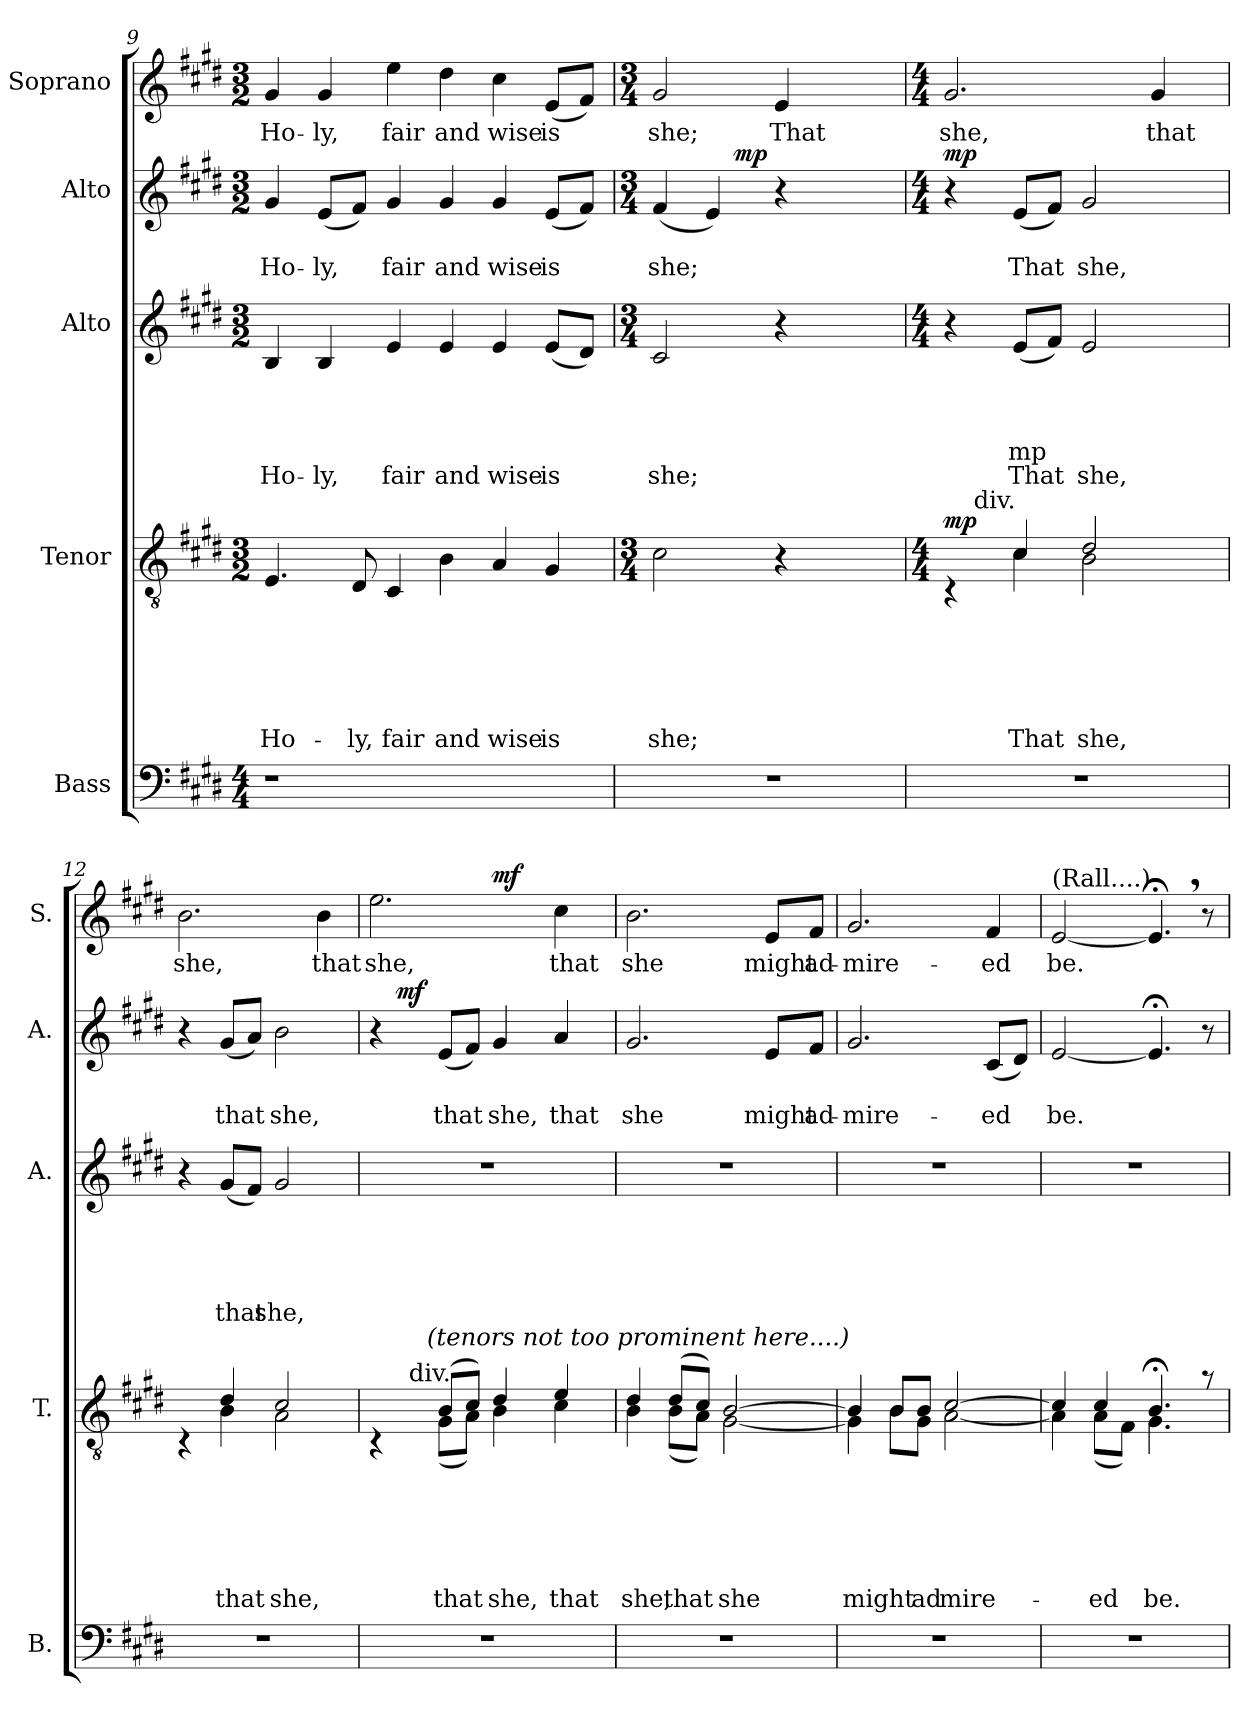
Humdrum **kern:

**kern	**kern	**text	**text	**text	**text	**text	**text	**dynam	**kern	**text	**text	**text	**text	**text	**kern	**text	**text	**dynam	**kern	**text	**dynam
*part5	*part4	*part4	*part4	*part4	*part4	*part4	*part4	*part4	*part3	*part3	*part3	*part3	*part3	*part3	*part2	*part2	*part2	*part2	*part1	*part1	*part1
*staff5	*staff4	*staff4	*staff4	*staff4	*staff4	*staff4	*staff4	*staff4	*staff3	*staff3	*staff3	*staff3	*staff3	*staff3	*staff2	*staff2	*staff2	*staff2	*staff1	*staff1	*staff1
*I"Bass	*I"Tenor	*	*	*	*	*	*	*	*I"Alto	*	*	*	*	*	*I"Alto	*	*	*	*I"Soprano	*	*
*I'B.	*I'T.	*	*	*	*	*	*	*	*I'A.	*	*	*	*	*	*I'A.	*	*	*	*I'S.	*	*
!!LO:PB:g=z
*clefF4	*clefGv2	*	*	*	*	*	*	*	*clefG2	*	*	*	*	*	*clefG2	*	*	*	*clefG2	*	*
*k[f#c#g#d#]	*k[f#c#g#d#]	*	*	*	*	*	*	*	*k[f#c#g#d#]	*	*	*	*	*	*k[f#c#g#d#]	*	*	*	*k[f#c#g#d#]	*	*
*E:	*E:	*	*	*	*	*	*	*	*E:	*	*	*	*	*	*E:	*	*	*	*E:	*	*
*M4/4	*M3/2	*	*	*	*	*	*	*	*M3/2	*	*	*	*	*	*M3/2	*	*	*	*M3/2	*	*
=9	=9	=9	=9	=9	=9	=9	=9	=9	=9	=9	=9	=9	=9	=9	=9	=9	=9	=9	=9	=9	=9
!	!	!	!	!	!	!	!LO:LY:b	!	!	!	!	!	!	!LO:LY:b	!	!	!LO:LY:b	!	!	!LO:LY:b	!
1r	4.E/	.	.	.	.	.	Ho-	.	4B/	.	.	.	.	Ho-	4g#/	.	Ho-	.	4g#/	Ho-	.
!	!	!	!	!	!	!	!	!	!	!	!	!	!	!LO:LY:b	!	!	!LO:LY:b	!	!	!LO:LY:b	!
.	.	.	.	.	.	.	.	.	4B/	.	.	.	.	-ly,	(<8e/L	.	-ly,	.	4g#/	-ly,	.
!	!	!	!	!	!	!	!LO:LY:b	!	!	!	!	!	!	!	!	!	!	!	!	!	!
.	8D#/	.	.	.	.	.	-ly,	.	.	.	.	.	.	.	8f#/J)	.	.	.	.	.	.
!	!	!	!	!	!	!	!LO:LY:b	!	!	!	!	!	!	!LO:LY:b	!	!	!LO:LY:b	!	!	!LO:LY:b	!
.	4C#/	.	.	.	.	.	fair	.	4e/	.	.	.	.	fair	4g#/	.	fair	.	4ee\	fair	.
!	!	!	!	!	!	!	!LO:LY:b	!	!	!	!	!	!	!LO:LY:b	!	!	!LO:LY:b	!	!	!LO:LY:b	!
.	4B\	.	.	.	.	.	and	.	4e/	.	.	.	.	and	4g#/	.	and	.	4dd#\	and	.
!	!	!	!	!	!	!	!LO:LY:b	!	!	!	!	!	!	!LO:LY:b	!	!	!LO:LY:b	!	!	!LO:LY:b	!
2ryy	4A/	.	.	.	.	.	wise	.	4e/	.	.	.	.	wise	4g#/	.	wise	.	4cc#\	wise	.
!	!	!	!	!	!	!	!LO:LY:b	!	!	!	!	!	!	!LO:LY:b:rj	!	!	!LO:LY:b	!	!	!LO:LY:b	!
.	4G#/	.	.	.	.	.	is	.	(<8e/L	.	.	.	.	is	(<8e/L	.	is	.	(<8e/L	is	.
.	.	.	.	.	.	.	.	.	8d#/J)	.	.	.	.	.	8f#/J)	.	.	.	8f#/J)	.	.
=10	=10	=10	=10	=10	=10	=10	=10	=10	=10	=10	=10	=10	=10	=10	=10	=10	=10	=10	=10	=10	=10
*	*M3/4	*	*	*	*	*	*	*	*M3/4	*	*	*	*	*	*M3/4	*	*	*	*M3/4	*	*
!	!	!	!	!	!	!	!LO:LY:b	!	!	!	!	!	!	!LO:LY:b	!	!	!LO:LY:b	!	!	!LO:LY:b	!
*	*	*	*	*	*	*	*	*	*	*	*	*	*	*	*^	*	*	*	*	*	*
1r	2c#\	.	.	.	.	.	she;	.	2c#/	.	.	.	.	she;	(4f#/	4ryy	.	she;	.	2g#/	she;	.
.	.	.	.	.	.	.	.	.	.	.	.	.	.	.	4e/)	16.ryy	.	.	.	.	.	.
!	!	!	!	!	!	!	!	!	!	!	!	!	!	!	!	!	!	!	!LO:DY:a	!	!	!
.	.	.	.	.	.	.	.	.	.	.	.	.	.	.	.	2ryy	.	.	mp	.	.	.
!	!	!	!	!	!	!	!	!	!	!	!	!	!	!	!	!	!	!	!	!	!LO:LY:b	!
.	4r	.	.	.	.	.	.	.	4r	.	.	.	.	.	4r	.	.	.	.	4e/	That	.
.	4ryy	.	.	.	.	.	.	.	4ryy	.	.	.	.	.	4ryy	.	.	.	.	4ryy	.	.
.	.	.	.	.	.	.	.	.	.	.	.	.	.	.	.	8ryy	.	.	.	.	.	.
.	.	.	.	.	.	.	.	.	.	.	.	.	.	.	.	32ryy	.	.	.	.	.	.
*	*	*	*	*	*	*	*	*	*	*	*	*	*	*	*v	*v	*	*	*	*	*	*
=11	=11	=11	=11	=11	=11	=11	=11	=11	=11	=11	=11	=11	=11	=11	=11	=11	=11	=11	=11	=11	=11
*	*M4/4	*	*	*	*	*	*	*	*M4/4	*	*	*	*	*	*M4/4	*	*	*	*M4/4	*	*
*	*^	*	*	*	*	*	*	*	*	*	*	*	*	*	*^	*	*	*	*	*	*
!	!	!	!	!	!	!	!	!	!LO:DY:b	!	!	!	!	!	!	!	!	!	!	!LO:DY:b	!	!LO:LY:b	!
*	*	*^	*	*	*	*	*	*	*	*	*	*	*	*	*	*v	*v	*	*	*	*	*	*
1r	4ryy	4rC	16.ryy	.	.	.	.	.	.	mp	4r	.	.	.	.	.	4r	.	.	mp	2.g#/	she,	.
!	!	!	!LO:TX:a:t=div.	!	!	!	!	!	!	!	!	!	!	!	!	!	!	!	!	!	!	!	!
.	.	.	2ryy	.	.	.	.	.	.	.	.	.	.	.	.	.	.	.	.	.	.	.	.
!	!	!	!	!	!	!	!	!	!LO:LY:b	!	!	!	!	!	!LO:LY:b:rj	!LO:LY:b:rj	!	!	!LO:LY:b	!	!	!	!
.	4c#/	4c#\	.	.	.	.	.	.	That	.	(<8e/L	.	.	.	mp	That	(<8e/L	.	That	.	.	.	.
.	.	.	.	.	.	.	.	.	.	.	8f#/J)	.	.	.	.	.	8f#/J)	.	.	.	.	.	.
!	!	!	!	!	!	!	!	!	!LO:LY:b	!	!	!	!	!	!	!LO:LY:b	!	!	!LO:LY:b	!	!	!	!
.	2d#/	2B\	.	.	.	.	.	.	she,	.	2e/	.	.	.	.	she,	2g#/	.	she,	.	.	.	.
.	.	.	4ryy	.	.	.	.	.	.	.	.	.	.	.	.	.	.	.	.	.	.	.	.
!	!	!	!	!	!	!	!	!	!	!	!	!	!	!	!	!	!	!	!	!	!	!LO:LY:b	!
.	.	.	.	.	.	.	.	.	.	.	.	.	.	.	.	.	.	.	.	.	4g#/	that	.
.	.	.	8ryy	.	.	.	.	.	.	.	.	.	.	.	.	.	.	.	.	.	.	.	.
.	.	.	32ryy	.	.	.	.	.	.	.	.	.	.	.	.	.	.	.	.	.	.	.	.
=12	=12	=12	=12	=12	=12	=12	=12	=12	=12	=12	=12	=12	=12	=12	=12	=12	=12	=12	=12	=12	=12	=12	=12
!	!	!	!	!	!	!	!	!	!	!	!	!	!	!	!	!	!	!	!	!	!	!LO:LY:b	!
*	*	*v	*v	*	*	*	*	*	*	*	*	*	*	*	*	*	*	*	*	*	*	*	*
1r	4ryy	4rC	.	.	.	.	.	.	.	4r	.	.	.	.	.	4r	.	.	.	2.b\	she,	.
!	!	!	!	!	!	!	!	!LO:LY:b	!	!	!	!	!	!	!LO:LY:b	!	!	!LO:LY:b	!	!	!	!
.	4d#/	4B\	.	.	.	.	.	that	.	(<8g#/L	.	.	.	.	that	(<8g#/L	.	that	.	.	.	.
.	.	.	.	.	.	.	.	.	.	8f#/J)	.	.	.	.	.	8a/J)	.	.	.	.	.	.
!	!	!	!	!	!	!	!	!LO:LY:b	!	!	!	!	!	!	!LO:LY:b	!	!	!LO:LY:b	!	!	!	!
.	2c#/	2A\	.	.	.	.	.	she,	.	2g#/	.	.	.	.	she,	2b\	.	she,	.	.	.	.
!	!	!	!	!	!	!	!	!	!	!	!	!	!	!	!	!	!	!	!	!	!LO:LY:b	!
.	.	.	.	.	.	.	.	.	.	.	.	.	.	.	.	.	.	.	.	4b\	that	.
!!LO:LB:g=z
=13	=13	=13	=13	=13	=13	=13	=13	=13	=13	=13	=13	=13	=13	=13	=13	=13	=13	=13	=13	=13	=13	=13
!	!	!	!	!	!	!	!	!	!	!	!	!	!	!	!	!LO:TX:a:t=(tutti)	!	!	!	!	!	!
!	!	!	!	!	!	!	!	!	!	!	!	!	!	!	!	!	!	!	!	!	!LO:LY:b	!
*	*^	*^	*	*	*	*	*	*	*	*	*	*	*	*	*	*^	*	*	*	*^	*	*
1r	4ryy	4rC	8ryy	8..ryy	.	.	.	.	.	.	.	1r	.	.	.	.	.	4r	8ryy	.	.	.	2.ee\	2ryy	she,	.
!	!	!	!	!	!	!	!	!	!	!	!	!	!	!	!	!	!	!	!	!	!	!LO:DY:b	!	!	!	!
.	.	.	32ryy	.	.	.	.	.	.	.	.	.	.	.	.	.	.	.	2..ryy	.	.	mf	.	.	.	.
!	!	!	!LO:TX:a:t=div.	!	!	!	!	!	!	!	!	!	!	!	!	!	!	!	!	!	!	!	!	!	!	!
.	.	.	2ryy	.	.	.	.	.	.	.	.	.	.	.	.	.	.	.	.	.	.	.	.	.	.	.
!	!	!	!	!LO:TX:a:i:t=(tenors not too prominent here....)	!	!	!	!	!	!	!	!	!	!	!	!	!	!	!	!	!	!	!	!	!	!
.	.	.	.	2ryy	.	.	.	.	.	.	.	.	.	.	.	.	.	.	.	.	.	.	.	.	.	.
!	!	!	!	!	!	!	!	!	!	!LO:LY:b	!	!	!	!	!	!	!	!	!	!	!LO:LY:b	!	!	!	!	!
.	(>8B/L	(<8G#\L	.	.	.	.	.	.	.	that	.	.	.	.	.	.	.	(<8e/L	.	.	that	.	.	.	.	.
.	8c#/J)	8A\J)	.	.	.	.	.	.	.	.	.	.	.	.	.	.	.	8f#/J)	.	.	.	.	.	.	.	.
!	!	!	!	!	!	!	!	!	!	!LO:LY:b	!	!	!	!	!	!	!	!	!	!	!LO:LY:b	!	!	!	!	!LO:DY:b
.	4d#/	4B\	.	.	.	.	.	.	.	she,	.	.	.	.	.	.	.	4g#/	.	.	she,	.	.	2ryy	.	mf
.	.	.	4ryy	.	.	.	.	.	.	.	.	.	.	.	.	.	.	.	.	.	.	.	.	.	.	.
.	.	.	.	4ryy	.	.	.	.	.	.	.	.	.	.	.	.	.	.	.	.	.	.	.	.	.	.
!	!	!	!	!	!	!	!	!	!	!LO:LY:b	!	!	!	!	!	!	!	!	!	!	!LO:LY:b	!	!	!	!LO:LY:b	!
.	4e/	4c#\	.	.	.	.	.	.	.	that	.	.	.	.	.	.	.	4a/	.	.	that	.	4cc#\	.	that	.
.	.	.	16.ryy	.	.	.	.	.	.	.	.	.	.	.	.	.	.	.	.	.	.	.	.	.	.	.
.	.	.	.	32ryy	.	.	.	.	.	.	.	.	.	.	.	.	.	.	.	.	.	.	.	.	.	.
=14	=14	=14	=14	=14	=14	=14	=14	=14	=14	=14	=14	=14	=14	=14	=14	=14	=14	=14	=14	=14	=14	=14	=14	=14	=14	=14
!	!	!	!	!	!	!	!	!	!	!LO:LY:b	!	!	!	!	!	!	!	!	!	!	!LO:LY:b	!	!	!	!LO:LY:b	!
*	*	*	*	*	*	*	*	*	*	*	*	*	*	*	*	*	*	*v	*v	*	*	*	*	*	*	*
*	*	*v	*v	*v	*	*	*	*	*	*	*	*	*	*	*	*	*	*	*	*	*	*v	*v	*	*
1r	4d#/	4B\	.	.	.	.	.	she,	.	1r	.	.	.	.	.	2.g#/	.	she	.	2.b\	she	.
!	!	!	!	!	!	!	!	!LO:LY:b	!	!	!	!	!	!	!	!	!	!	!	!	!	!
.	(>8d#/L	(<8B\L	.	.	.	.	.	that	.	.	.	.	.	.	.	.	.	.	.	.	.	.
.	8c#/J)	8A\J)	.	.	.	.	.	.	.	.	.	.	.	.	.	.	.	.	.	.	.	.
!	!	!	!	!	!	!	!	!LO:LY:b	!	!	!	!	!	!	!	!	!	!	!	!	!	!
.	[>2B/	[<2G#\	.	.	.	.	.	she	.	.	.	.	.	.	.	.	.	.	.	.	.	.
!	!	!	!	!	!	!	!	!	!	!	!	!	!	!	!	!	!	!LO:LY:b	!	!	!LO:LY:b	!
.	.	.	.	.	.	.	.	.	.	.	.	.	.	.	.	8e/L	.	might	.	8e/L	might	.
!	!	!	!	!	!	!	!	!	!	!	!	!	!	!	!	!	!	!LO:LY:b	!	!	!LO:LY:b	!
.	.	.	.	.	.	.	.	.	.	.	.	.	.	.	.	8f#/J	.	ad-	.	8f#/J	ad-	.
=15	=15	=15	=15	=15	=15	=15	=15	=15	=15	=15	=15	=15	=15	=15	=15	=15	=15	=15	=15	=15	=15	=15
!	!	!	!	!	!	!	!	!LO:LY:b	!	!	!	!	!	!	!	!	!	!LO:LY:b	!	!	!LO:LY:b	!
1r	4B/]	4G#\]	.	.	.	.	.	might	.	1r	.	.	.	.	.	2.g#/	.	-mire-	.	2.g#/	-mire-	.
.	8B/L	8B\L	.	.	.	.	.	.	.	.	.	.	.	.	.	.	.	.	.	.	.	.
!	!	!	!	!	!	!	!	!LO:LY:b	!	!	!	!	!	!	!	!	!	!	!	!	!	!
.	8B/J	8G#\J	.	.	.	.	.	ad	.	.	.	.	.	.	.	.	.	.	.	.	.	.
!	!	!	!	!	!	!	!	!LO:LY:b	!	!	!	!	!	!	!	!	!	!	!	!	!	!
.	[>2c#/	[<2A\	.	.	.	.	.	mire-	.	.	.	.	.	.	.	.	.	.	.	.	.	.
!	!	!	!	!	!	!	!	!	!	!	!	!	!	!	!	!	!	!LO:LY:b	!	!	!LO:LY:b	!
.	.	.	.	.	.	.	.	.	.	.	.	.	.	.	.	(<8c#/L	.	-ed	.	4f#/	-ed	.
.	.	.	.	.	.	.	.	.	.	.	.	.	.	.	.	8d#/J)	.	.	.	.	.	.
=16	=16	=16	=16	=16	=16	=16	=16	=16	=16	=16	=16	=16	=16	=16	=16	=16	=16	=16	=16	=16	=16	=16
!	!	!	!	!	!	!	!	!	!	!	!	!	!	!	!	!	!	!	!	!LO:TX:a:t=(Rall....)	!	!
!	!	!	!	!	!	!	!	!	!	!	!	!	!	!	!	!	!	!LO:LY:b	!	!	!LO:LY:b	!
1r	4c#/]	4A\]	.	.	.	.	.	.	.	1r	.	.	.	.	.	[<2e/	.	be.	.	[<2e/	be.	.
!	!	!	!	!	!	!	!	!LO:LY:b	!	!	!	!	!	!	!	!	!	!	!	!	!	!
.	4c#/	(<8A\L	.	.	.	.	.	-ed	.	.	.	.	.	.	.	.	.	.	.	.	.	.
.	.	8F#\J)	.	.	.	.	.	.	.	.	.	.	.	.	.	.	.	.	.	.	.	.
!	!	!	!	!	!	!	!	!LO:LY:b	!	!	!	!	!	!	!	!	!	!	!	!	!	!
.	4.B;</	4.G#\	.	.	.	.	.	be.	.	.	.	.	.	.	.	4.e;/]	.	.	.	4.e;,>/]	.	.
.	8ra	8ryy	.	.	.	.	.	.	.	.	.	.	.	.	.	8r	.	.	.	8r	.	.
*	*v	*v	*	*	*	*	*	*	*	*	*	*	*	*	*	*	*	*	*	*	*	*
=	=	=	=	=	=	=	=	=	=	=	=	=	=	=	=	=	=	=	=	=	=
*-	*-	*-	*-	*-	*-	*-	*-	*-	*-	*-	*-	*-	*-	*-	*-	*-	*-	*-	*-	*-	*-
